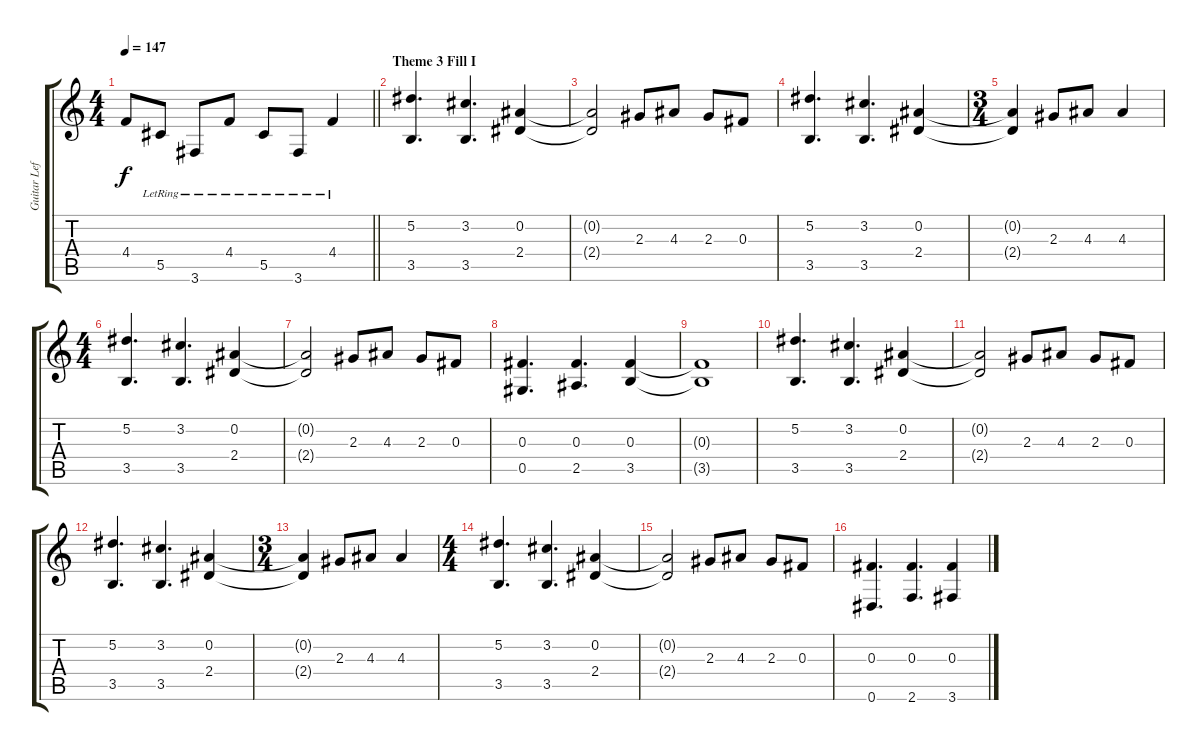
\track ("Guitar Left" "Guitar Lef") {instrument acousticguitarsteel}
\staff {score tabs}
\tuning (Eb4 Bb3 Gb3 Db3 Ab2 Eb2) {hide}
\ts (4 4)
\tempo 147
\clef g2
\barLineRight lightlight
\ks c
4.4{t}.8{dy f} 5.5{lr}.8 3.6{lr}.8 4.4{lr}.8 5.5{lr}.8 3.6{lr}.8 4.4{lr}.4 |
\section ("" "Theme 3 Fill I")
(5.2 3.5).4{d} (3.2 3.5).4{d} (0.2 2.4).4 |
(0.2{t} 2.4{t}).2 2.3.8 4.3.8 2.3.8 0.3.8 |
(5.2 3.5).4{d} (3.2 3.5).4{d} (0.2 2.4).4 |
\ts (3 4)
(0.2{t} 2.4{t}).4 2.3.8 4.3.8 4.3.4 |
\ts (4 4)
(5.2 3.5).4{d} (3.2 3.5).4{d} (0.2 2.4).4 |
(0.2{t} 2.4{t}).2 2.3.8 4.3.8 2.3.8 0.3.8 |
(0.3 0.5).4{d} (0.3 2.5).4{d} (0.3 3.5).4 |
(0.3{t} 3.5{t}).1 |
(5.2 3.5).4{d} (3.2 3.5).4{d} (0.2 2.4).4 |
(0.2{t} 2.4{t}).2 2.3.8 4.3.8 2.3.8 0.3.8 |
(5.2 3.5).4{d} (3.2 3.5).4{d} (0.2 2.4).4 |
\ts (3 4)
(0.2{t} 2.4{t}).4 2.3.8 4.3.8 4.3.4 |
\ts (4 4)
(5.2 3.5).4{d} (3.2 3.5).4{d} (0.2 2.4).4 |
(0.2{t} 2.4{t}).2 2.3.8 4.3.8 2.3.8 0.3.8 |
(0.3 0.6).4{d} (0.3 2.6).4{d} (0.3 3.6).4
